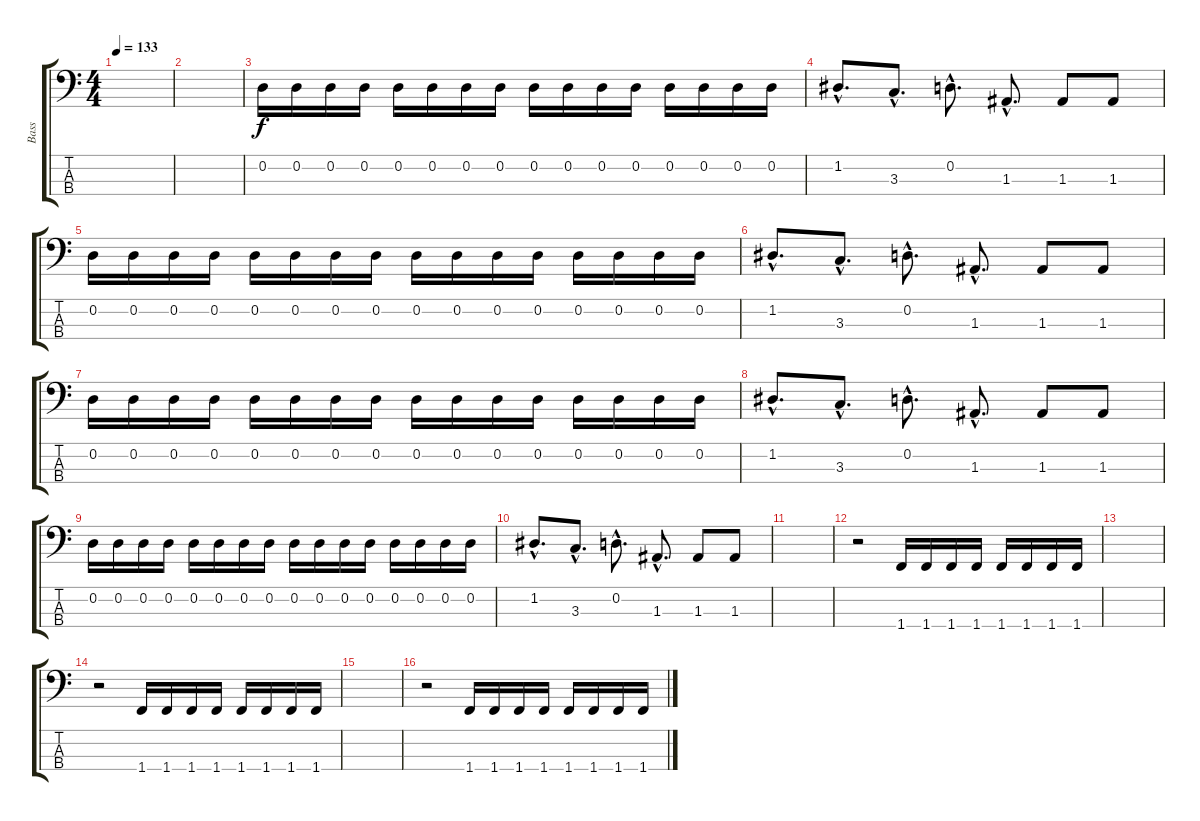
\track ("Bass" "Bass") {instrument electricbasspick}
\staff {score tabs}
\tuning (G2 D2 A1 E1) {hide}
\ts (4 4)
\tempo 133
\clef f4
\ks c
|
|
0.2.16 0.2.16 0.2.16 0.2.16 0.2.16 0.2.16 0.2.16 0.2.16 0.2.16 0.2.16 0.2.16 0.2.16 0.2.16 0.2.16 0.2.16 0.2.16 |
1.2{hac}.8{d} 3.3{hac}.8{d} 0.2{hac}.8{d} 1.3{hac}.8{d} 1.3.8 1.3.8 |
0.2.16 0.2.16 0.2.16 0.2.16 0.2.16 0.2.16 0.2.16 0.2.16 0.2.16 0.2.16 0.2.16 0.2.16 0.2.16 0.2.16 0.2.16 0.2.16 |
1.2{hac}.8{d} 3.3{hac}.8{d} 0.2{hac}.8{d} 1.3{hac}.8{d} 1.3.8 1.3.8 |
0.2.16 0.2.16 0.2.16 0.2.16 0.2.16 0.2.16 0.2.16 0.2.16 0.2.16 0.2.16 0.2.16 0.2.16 0.2.16 0.2.16 0.2.16 0.2.16 |
1.2{hac}.8{d} 3.3{hac}.8{d} 0.2{hac}.8{d} 1.3{hac}.8{d} 1.3.8 1.3.8 |
0.2.16 0.2.16 0.2.16 0.2.16 0.2.16 0.2.16 0.2.16 0.2.16 0.2.16 0.2.16 0.2.16 0.2.16 0.2.16 0.2.16 0.2.16 0.2.16 |
1.2{hac}.8{d} 3.3{hac}.8{d} 0.2{hac}.8{d} 1.3{hac}.8{d} 1.3.8 1.3.8 |
|
r.2 1.4.16 1.4.16 1.4.16 1.4.16 1.4.16 1.4.16 1.4.16 1.4.16 |
|
r.2 1.4.16 1.4.16 1.4.16 1.4.16 1.4.16 1.4.16 1.4.16 1.4.16 |
|
r.2 1.4.16 1.4.16 1.4.16 1.4.16 1.4.16 1.4.16 1.4.16 1.4.16
